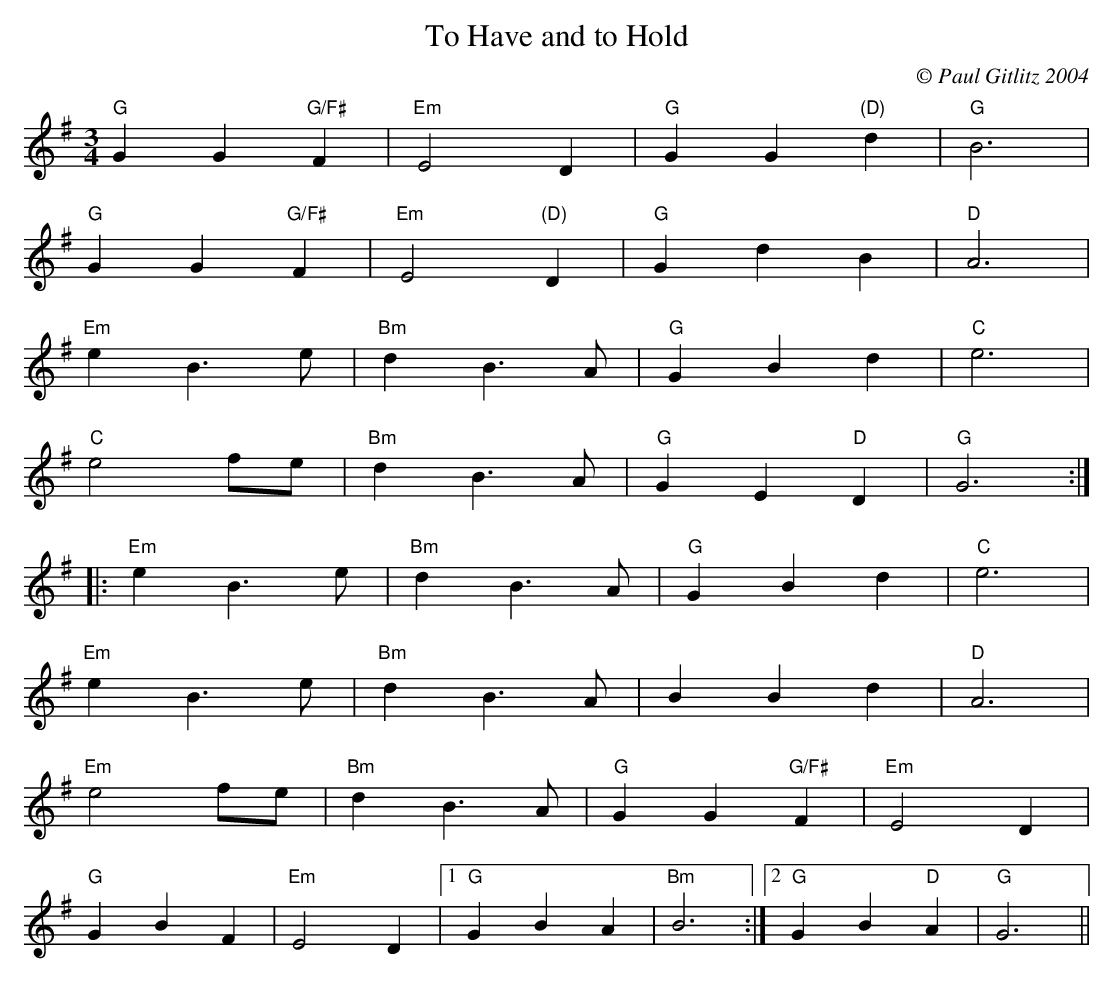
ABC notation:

X:1
T:To Have and to Hold
M:3/4
L:1/4
C:© Paul Gitlitz 2004
K:G
"G"G G "G/F#"F|"Em"E2 D|"G"G G "(D)"d|"G"B3|!
"G"G G "G/F#"F|"Em"E2"(D)"D|"G"G d B|"D"A3|!
"Em"e B>e|"Bm"d B>A|"G"G B d|"C"e3|!
"C"e2 f/e/|"Bm"dB>A|"G"GE"D"D|"G"G3:|!
|:"Em"e B>e|"Bm"d B>A|"G"G B d|"C"e3|!
"Em"eB>e|"Bm"d B>A|BBd|"D"A3|!
"Em"e2f/e/|"Bm"dB>A|"G"GG"G/F#"F|"Em"E2D|!
"G"GBF|"Em"E2D|1"G"GBA|"Bm" B3:|2"G"GB"D"A|"G"G3||
